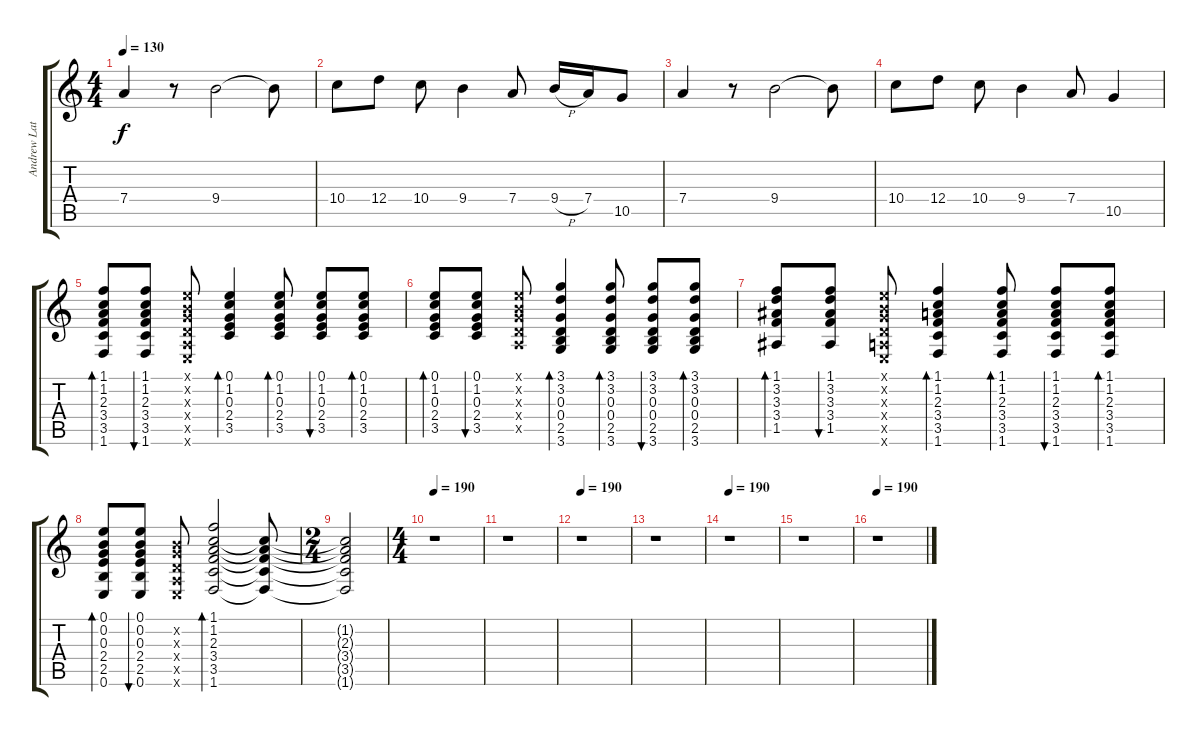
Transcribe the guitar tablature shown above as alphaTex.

\track ("Andrew Latimer" "Andrew Lat") {instrument overdrivenguitar}
\staff {score tabs}
\tuning (E4 B3 G3 D3 A2 E2) {hide}
\ts (4 4)
\tempo 130
\clef g2
\ks c
7.4.4{dy f} r.8 9.4.2 9.4{t}.8 |
10.4.8 12.4.8 10.4.8 9.4.4 7.4.8 9.4{h}.16 7.4.16 10.5.8 |
7.4.4 r.8 9.4.2 9.4{t}.8 |
10.4.8 12.4.8 10.4.8 9.4.4 7.4.8 10.5.4 |
(1.1 1.2 2.3 3.4 3.5 1.6).8{bd 60 volume 5 instrument acousticguitarsteel} (1.1 1.2 2.3 3.4 3.5 1.6).8{bu 60} (0.1{x} 0.2{x} 0.3{x} 0.4{x} 0.5{x} 0.6{x}).8 (0.1 1.2 0.3 2.4 3.5).4{bd 60} (0.1 1.2 0.3 2.4 3.5).8{bd 60} (0.1 1.2 0.3 2.4 3.5).8{bu 60} (0.1 1.2 0.3 2.4 3.5).8{bd 60} |
(0.1 1.2 0.3 2.4 3.5).8{bd 60} (0.1 1.2 0.3 2.4 3.5).8{bu 60} (0.1{x} 0.2{x} 0.3{x} 0.4{x} 0.5{x}).8 (3.1 3.2 0.3 0.4 2.5 3.6).4{bd 60} (3.1 3.2 0.3 0.4 2.5 3.6).8{bd 60} (3.1 3.2 0.3 0.4 2.5 3.6).8{bu 60} (3.1 3.2 0.3 0.4 2.5 3.6).8{bd 60} |
(1.1 3.2 3.3 3.4 1.5).8{bd 60} (1.1 3.2 3.3 3.4 1.5).8{bu 60} (0.1{x} 0.2{x} 0.3{x} 0.4{x} 0.5{x} 0.6{x}).8 (1.1 1.2 2.3 3.4 3.5 1.6).4{bd 60} (1.1 1.2 2.3 3.4 3.5 1.6).8{bd 60} (1.1 1.2 2.3 3.4 3.5 1.6).8{bu 60} (1.1 1.2 2.3 3.4 3.5 1.6).8{bd 60} |
(0.1 0.2 0.3 2.4 2.5 0.6).8{bd 60} (0.1 0.2 0.3 2.4 2.5 0.6).8{bu 60} (0.2{x} 0.3{x} 0.4{x} 0.5{x} 0.6{x}).8 (1.1 1.2 2.3 3.4 3.5 1.6).2{bd 60} (1.2{t} 2.3{t} 3.4{t} 3.5{t} 1.6{t}).8 |
\ts (2 4)
(1.2{t} 2.3{t} 3.4{t} 3.5{t} 1.6{t}).2 |
\ts (4 4)
\tempo 190
r.1 |
r.1 |
\tempo 190
r.1 |
r.1 |
\tempo 190
r.1 |
r.1 |
\tempo 190
r.1
